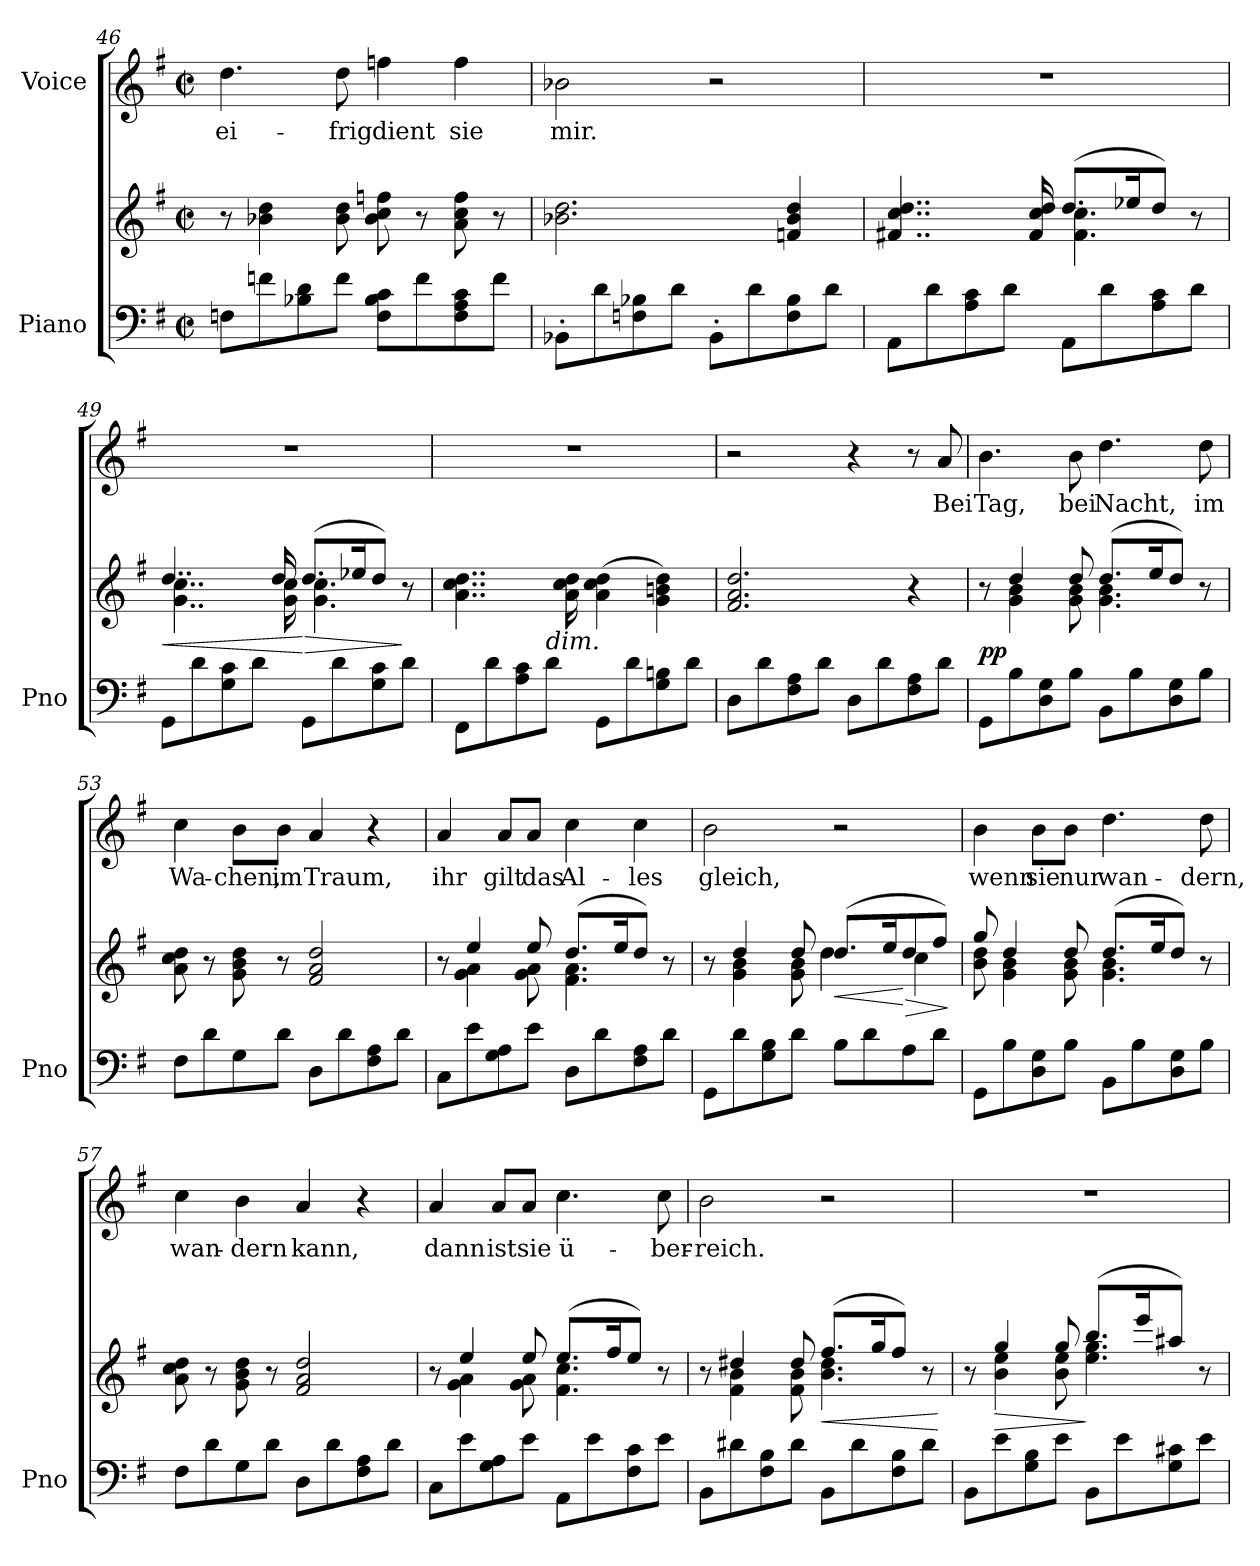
**kern	**kern	**dynam	**kern	**text
*part2	*part2	*part2	*part1	*part1
*staff3	*staff2	*staff2/3	*staff1	*staff1
*I"Piano	*	*	*I"Voice	*
*I'Pno	*	*	*	*
!!LO:PB:g=z
*clefF4	*clefG2	*	*clefG2	*
*k[f#]	*k[f#]	*	*k[f#]	*
*M2/2	*M2/2	*	*M2/2	*
*met(c|)	*met(c|)	*	*met(c|)	*
=46	=46	=46	=46	=46
!	!	!	!	!LO:LY:b
8Fn\L	8r	.	4.dd\	ei-
8fn\	4b-X\ 4dd\	.	.	.
8B-X\ 8d\	.	.	.	.
!	!	!	!	!LO:LY:b
8f\J	8b-\ 8dd\	.	8dd\	-frig
!	!	!	!	!LO:LY:b
8F\ 8B-\ 8c\L	8b-\ 8cc\ 8ffn\	.	4ffn\	dient
8f\	8r	.	.	.
!	!	!	!	!LO:LY:b
8F\ 8A\ 8c\	8a\ 8cc\ 8ff\	.	4ff\	sie
8f\J	8r	.	.	.
=47	=47	=47	=47	=47
!	!	!	!	!LO:LY:b
8BB-X'\L	2.b-X\ 2.dd\	.	2b-X\	mir.
8d\	.	.	.	.
8Fn\ 8B-X\	.	.	.	.
8d\J	.	.	.	.
8BB-'\L	.	.	2r	.
8d\	.	.	.	.
8F\ 8B-\	4fn/ 4b-/ 4dd/	.	.	.
8d\J	.	.	.	.
=48	=48	=48	=48	=48
*	*^	*	*	*
8AA\L	4..f#X/ 4..cc/ 4..dd/	2ryy	.	1r	.
8d\	.	.	.	.	.
8A\ 8c\	.	.	.	.	.
8d\J	.	.	.	.	.
.	16f#/ 16cc/ 16dd/	.	.	.	.
8AA\L	(8.dd/L	4.f#\ 4.cc\	.	.	.
8d\	.	.	.	.	.
.	16ee-X/K	.	.	.	.
8A\ 8c\	8dd/J)	.	.	.	.
8d\J	8r	8ryy	.	.	.
=49	=49	=49	=49	=49	=49
!	!	!	!LO:HP:b	!	!
8GG\L	4..dd/	4..g\ 4..cc\	<	1r	.
8d\	.	.	.	.	.
8G\ 8c\	.	.	.	.	.
8d\J	.	.	.	.	.
.	16dd/	16g\ 16cc\	.	.	.
!	!	!	!LO:HP:n=1:b	!	!
8GG\L	(8.dd/L	4.g\ 4.cc\	[ >	.	.
8d\	.	.	.	.	.
.	16ee-X/K	.	.	.	.
8G\ 8c\	8dd/J)	.	.	.	.
8d\J	8r	8ryy	]	.	.
*	*v	*v	*	*	*
!!LO:LB:g=z
=50	=50	=50	=50	=50
8FF#\L	4..a\ 4..cc\ 4..dd\	.	1r	.
8d\	.	.	.	.
8A\ 8c\	.	.	.	.
!LO:TX:a:i:t=dim.	!	!	!	!
8d\J	.	.	.	.
.	16a\ 16cc\ 16dd\	.	.	.
8GG\L	(<4a\ 4cc\ 4dd\	.	.	.
8d\	.	.	.	.
8G\ 8Bn\	4g\ 4bn\ 4dd\)	.	.	.
8d\J	.	.	.	.
!!LO:PB:g=z
=51	=51	=51	=51	=51
8D\L	2.f#/ 2.a/ 2.dd/	.	2r	.
8d\	.	.	.	.
8F#\ 8A\	.	.	.	.
8d\J	.	.	.	.
8D\L	.	.	4r	.
8d\	.	.	.	.
8F#\ 8A\	4r	.	8r	.
!	!	!	!	!LO:LY:b
8d\J	.	.	8a/	Bei
=52	=52	=52	=52	=52
*	*^	*	*	*
!	!	!	!LO:DY:a=2	!	!LO:LY:b
8GG\L	8r	8ryy	pp	4.b\	Tag,
8B\	4dd/	4g\ 4b\	.	.	.
8D\ 8G\	.	.	.	.	.
!	!	!	!	!	!LO:LY:b
8B\J	8dd/	8g\ 8b\	.	8b\	bei
!	!	!	!	!	!LO:LY:b
8BB\L	(8.dd/L	4.g\ 4.b\	.	4.dd\	Nacht,
8B\	.	.	.	.	.
.	16ee/K	.	.	.	.
8D\ 8G\	8dd/J)	.	.	.	.
!	!	!	!	!	!LO:LY:b
8B\J	8r	8ryy	.	8dd\	im
=53	=53	=53	=53	=53	=53
!	!	!	!	!	!LO:LY:b
*	*v	*v	*	*	*
8F#\L	8a\ 8cc\ 8dd\	.	4cc\	Wa-
8d\	8r	.	.	.
!	!	!	!	!LO:LY:b
8G\	8g\ 8b\ 8dd\	.	8b\L	-chen,
!	!	!	!	!LO:LY:b
8d\J	8r	.	8b\J	im
!	!	!	!	!LO:LY:b
8D\L	2f#/ 2a/ 2dd/	.	4a/	Traum,
8d\	.	.	.	.
8F#\ 8A\	.	.	4r	.
8d\J	.	.	.	.
=54	=54	=54	=54	=54
*	*^	*	*	*
!	!	!	!	!	!LO:LY:b
8C\L	8r	8ryy	.	4a/	ihr
8e\	4ee/	4g\ 4a\	.	.	.
!	!	!	!	!	!LO:LY:b
8G\ 8A\	.	.	.	8a/L	gilt
!	!	!	!	!	!LO:LY:b
8e\J	8ee/	8g\ 8a\	.	8a/J	das
!	!	!	!	!	!LO:LY:b
8D\L	(8.dd/L	4.f#\ 4.a\	.	4cc\	Al-
8d\	.	.	.	.	.
.	16ee/K	.	.	.	.
!	!	!	!	!	!LO:LY:b
8F#\ 8A\	8dd/J)	.	.	4cc\	-les
8d\J	8r	8ryy	.	.	.
!!LO:LB:g=z
=55	=55	=55	=55	=55	=55
!	!	!	!	!	!LO:LY:b
8GG\L	8r	8ryy	.	2b\	gleich,
8d\	4dd/	4g\ 4b\	.	.	.
8G\ 8B\	.	.	.	.	.
8d\J	8dd/	8g\ 8b\	.	.	.
!	!LO:N:head=solid	!	!LO:HP:b	!	!
8B\L	(8.dd/L	4dd\	<	2r	.
8d\	.	.	.	.	.
.	16ee/K	.	.	.	.
!	!	!	!LO:HP:n=1:b	!	!
8A\	8dd/	4cc\	[ >	.	.
8d\J	8ff#/J)	.	.	.	.
*	*v	*v	*	*	*
.	.	]	.	.
!!LO:LB:g=z
=56	=56	=56	=56	=56
*	*^	*	*	*
!	!	!	!	!	!LO:LY:b
8GG\L	8gg/	8b\ 8dd\	.	4b\	wenn
8B\	4dd/	4g\ 4b\	.	.	.
!	!	!	!	!	!LO:LY:b
8D\ 8G\	.	.	.	8b\L	sie
!	!	!	!	!	!LO:LY:b
8B\J	8dd/	8g\ 8b\	.	8b\J	nur
!	!	!	!	!	!LO:LY:b
8BB\L	(8.dd/L	4.g\ 4.b\	.	4.dd\	wan-
8B\	.	.	.	.	.
.	16ee/K	.	.	.	.
8D\ 8G\	8dd/J)	.	.	.	.
!	!	!	!	!	!LO:LY:b
8B\J	8r	8ryy	.	8dd\	-dern,
=57	=57	=57	=57	=57	=57
!	!	!	!	!	!LO:LY:b
*	*v	*v	*	*	*
8F#\L	8a\ 8cc\ 8dd\	.	4cc\	wan-
8d\	8r	.	.	.
!	!	!	!	!LO:LY:b
8G\	8g\ 8b\ 8dd\	.	4b\	-dern
8d\J	8r	.	.	.
!	!	!	!	!LO:LY:b
8D\L	2f#/ 2a/ 2dd/	.	4a/	kann,
8d\	.	.	.	.
8F#\ 8A\	.	.	4r	.
8d\J	.	.	.	.
=58	=58	=58	=58	=58
*	*^	*	*	*
!	!	!	!	!	!LO:LY:b
8C\L	8r	8ryy	.	4a/	dann
8e\	4ee/	4g\ 4a\	.	.	.
!	!	!	!	!	!LO:LY:b
8G\ 8A\	.	.	.	8a/L	ist
!	!	!	!	!	!LO:LY:b
8e\J	8ee/	8g\ 8a\	.	8a/J	sie
!	!	!	!	!	!LO:LY:b
8AA\L	(8.ee/L	4.f#\ 4.cc\	.	4.cc\	ü-
8e\	.	.	.	.	.
.	16ff#/K	.	.	.	.
8F#\ 8c\	8ee/J)	.	.	.	.
!	!	!	!	!	!LO:LY:b
8e\J	8r	8ryy	.	8cc\	-ber-
=59	=59	=59	=59	=59	=59
!	!	!	!	!	!LO:LY:b
8BB\L	8r	8ryy	.	2b\	-reich.
8d#X\	4dd#X/	4f#\ 4b\	.	.	.
8F#\ 8B\	.	.	.	.	.
8d#\J	8dd#/	8f#\ 8b\	.	.	.
!	!	!	!LO:HP:b	!	!
8BB\L	(8.ff#/L	4.b\ 4.dd#\	<	2r	.
8d#\	.	.	.	.	.
.	16gg/K	.	.	.	.
8F#\ 8B\	8ff#/J)	.	.	.	.
8d#\J	8r	8ryy	.	.	.
*	*v	*v	*	*	*
.	.	[	.	.
!!LO:LB:g=z
=60	=60	=60	=60	=60
*	*^	*	*	*
8BB\L	8r	8ryy	.	1r	.
!	!	!	!LO:HP:b	!	!
8e\	4gg/	4b\ 4ee\	>	.	.
8G\ 8B\	.	.	.	.	.
8e\J	8gg/	8b\ 8ee\	.	.	.
8BB\L	(8.bb/L	4.ee\ 4.gg\	]	.	.
8e\	.	.	.	.	.
.	16eee/K	.	.	.	.
8G\ 8c#X\	8aa#X/J)	.	.	.	.
8e\J	8r	8ryy	.	.	.
*	*v	*v	*	*	*
=	=	=	=	=
*-	*-	*-	*-	*-
